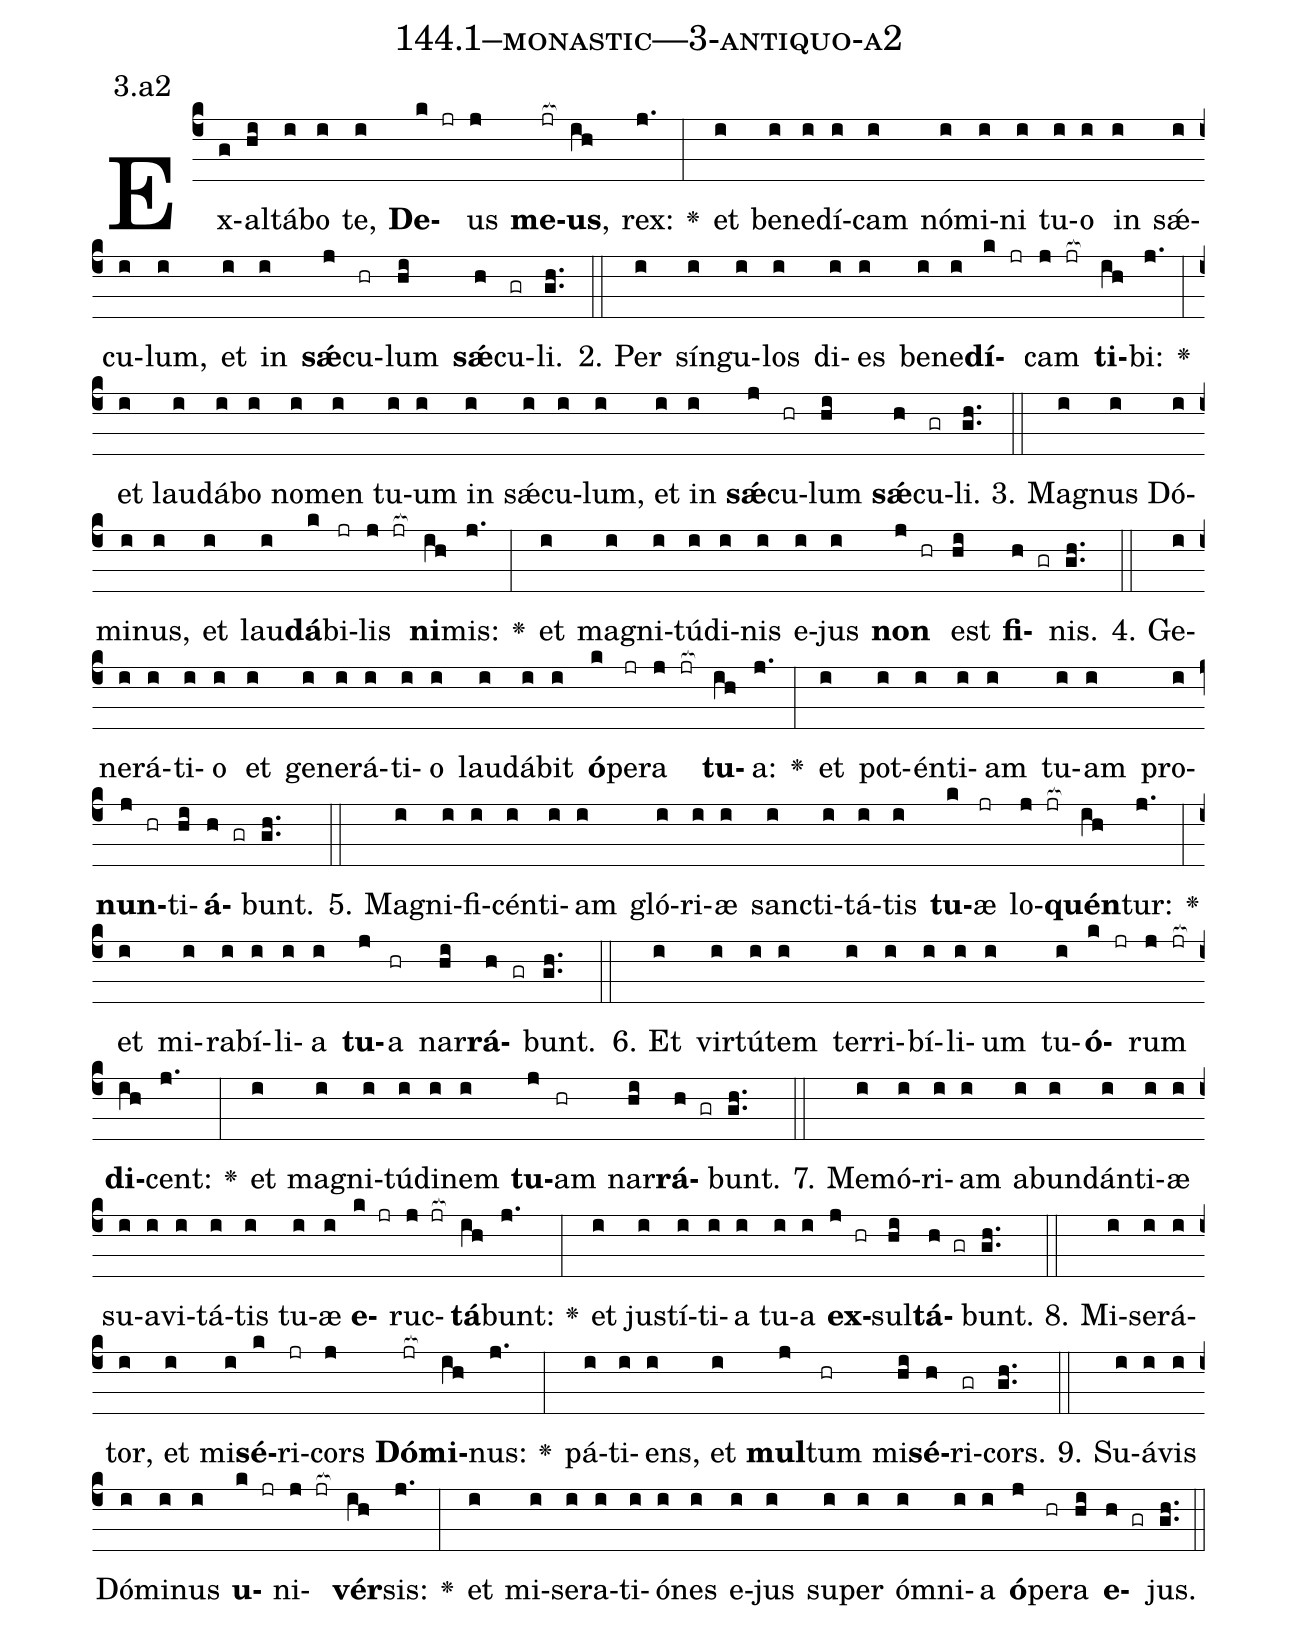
name: 144.1--monastic---3-antiquo-a2;
annotation: 3.a2;
%%
(c4)Ex(g)al(hi)tá(i)bo(i) te,(i) <b>De</b>(k jr)us(j) <b>me</b>(jr[ocb:1{])<b>us</b>,(ih[ocb:0}]) rex:(j.) <v>\greheightstar</v>(:) et(i) be(i)ne(i)dí(i)cam(i) nó(i)mi(i)ni(i) tu(i)o(i) in(i) sǽ(i)cu(i)lum,(i) et(i) in(i) <b>sǽ</b>(j)cu(hr)lum(hi) <b>sǽ</b>(h)cu(gr)li.(gh..) (::)
2. Per(i) sín(i)gu(i)los(i) di(i)es(i) be(i)ne(i)<b>dí</b>(k jr)cam(j jr[ocb:1{]) <b>ti</b>(ih[ocb:0}])bi:(j.) <v>\greheightstar</v>(:) et(i) lau(i)dá(i)bo(i) no(i)men(i) tu(i)um(i) in(i) sǽ(i)cu(i)lum,(i) et(i) in(i) <b>sǽ</b>(j)cu(hr)lum(hi) <b>sǽ</b>(h)cu(gr)li.(gh..) (::)
3. Ma(i)gnus(i) Dó(i)mi(i)nus,(i) et(i) lau(i)<b>dá</b>(k)bi(jr)lis(j jr[ocb:1{]) <b>ni</b>(ih[ocb:0}])mis:(j.) <v>\greheightstar</v>(:) et(i) ma(i)gni(i)tú(i)di(i)nis(i) e(i)jus(i) <b>non</b>(j hr) est(hi) <b>fi</b>(h gr)nis.(gh..) (::)
4. Ge(i)ne(i)rá(i)ti(i)o(i) et(i) ge(i)ne(i)rá(i)ti(i)o(i) lau(i)dá(i)bit(i) <b>ó</b>(k)pe(jr)ra(j jr[ocb:1{]) <b>tu</b>(ih[ocb:0}])a:(j.) <v>\greheightstar</v>(:) et(i) pot(i)én(i)ti(i)am(i) tu(i)am(i) pro(i)<b>nun</b>(j hr)ti(hi)<b>á</b>(h gr)bunt.(gh..) (::)
5. Ma(i)gni(i)fi(i)cén(i)ti(i)am(i) gló(i)ri(i)æ(i) sanc(i)ti(i)tá(i)tis(i) <b>tu</b>(k)æ(jr) lo(j jr[ocb:1{])<b>quén</b>(ih[ocb:0}])tur:(j.) <v>\greheightstar</v>(:) et(i) mi(i)ra(i)bí(i)li(i)a(i) <b>tu</b>(j)a(hr) nar(hi)<b>rá</b>(h gr)bunt.(gh..) (::)
6. Et(i) vir(i)tú(i)tem(i) ter(i)ri(i)bí(i)li(i)um(i) tu(i)<b>ó</b>(k jr)rum(j jr[ocb:1{]) <b>di</b>(ih[ocb:0}])cent:(j.) <v>\greheightstar</v>(:) et(i) ma(i)gni(i)tú(i)di(i)nem(i) <b>tu</b>(j)am(hr) nar(hi)<b>rá</b>(h gr)bunt.(gh..) (::)
7. Me(i)mó(i)ri(i)am(i) ab(i)un(i)dán(i)ti(i)æ(i) su(i)a(i)vi(i)tá(i)tis(i) tu(i)æ(i) <b>e</b>(k jr)ruc(j jr[ocb:1{])<b>tá</b>(ih[ocb:0}])bunt:(j.) <v>\greheightstar</v>(:) et(i) jus(i)tí(i)ti(i)a(i) tu(i)a(i) <b>ex</b>(j hr)sul(hi)<b>tá</b>(h gr)bunt.(gh..) (::)
8. Mi(i)se(i)rá(i)tor,(i) et(i) mi(i)<b>sé</b>(k)ri(jr)cors(j) <b>Dó</b>(jr[ocb:1{])<b>mi</b>(ih[ocb:0}])nus:(j.) <v>\greheightstar</v>(:) pá(i)ti(i)ens,(i) et(i) <b>mul</b>(j)tum(hr) mi(hi)<b>sé</b>(h)ri(gr)cors.(gh..) (::)
9. Su(i)á(i)vis(i) Dó(i)mi(i)nus(i) <b>u</b>(k jr)ni(j jr[ocb:1{])<b>vér</b>(ih[ocb:0}])sis:(j.) <v>\greheightstar</v>(:) et(i) mi(i)se(i)ra(i)ti(i)ó(i)nes(i) e(i)jus(i) su(i)per(i) óm(i)ni(i)a(i) <b>ó</b>(j)pe(hr)ra(hi) <b>e</b>(h gr)jus.(gh..) (::)
